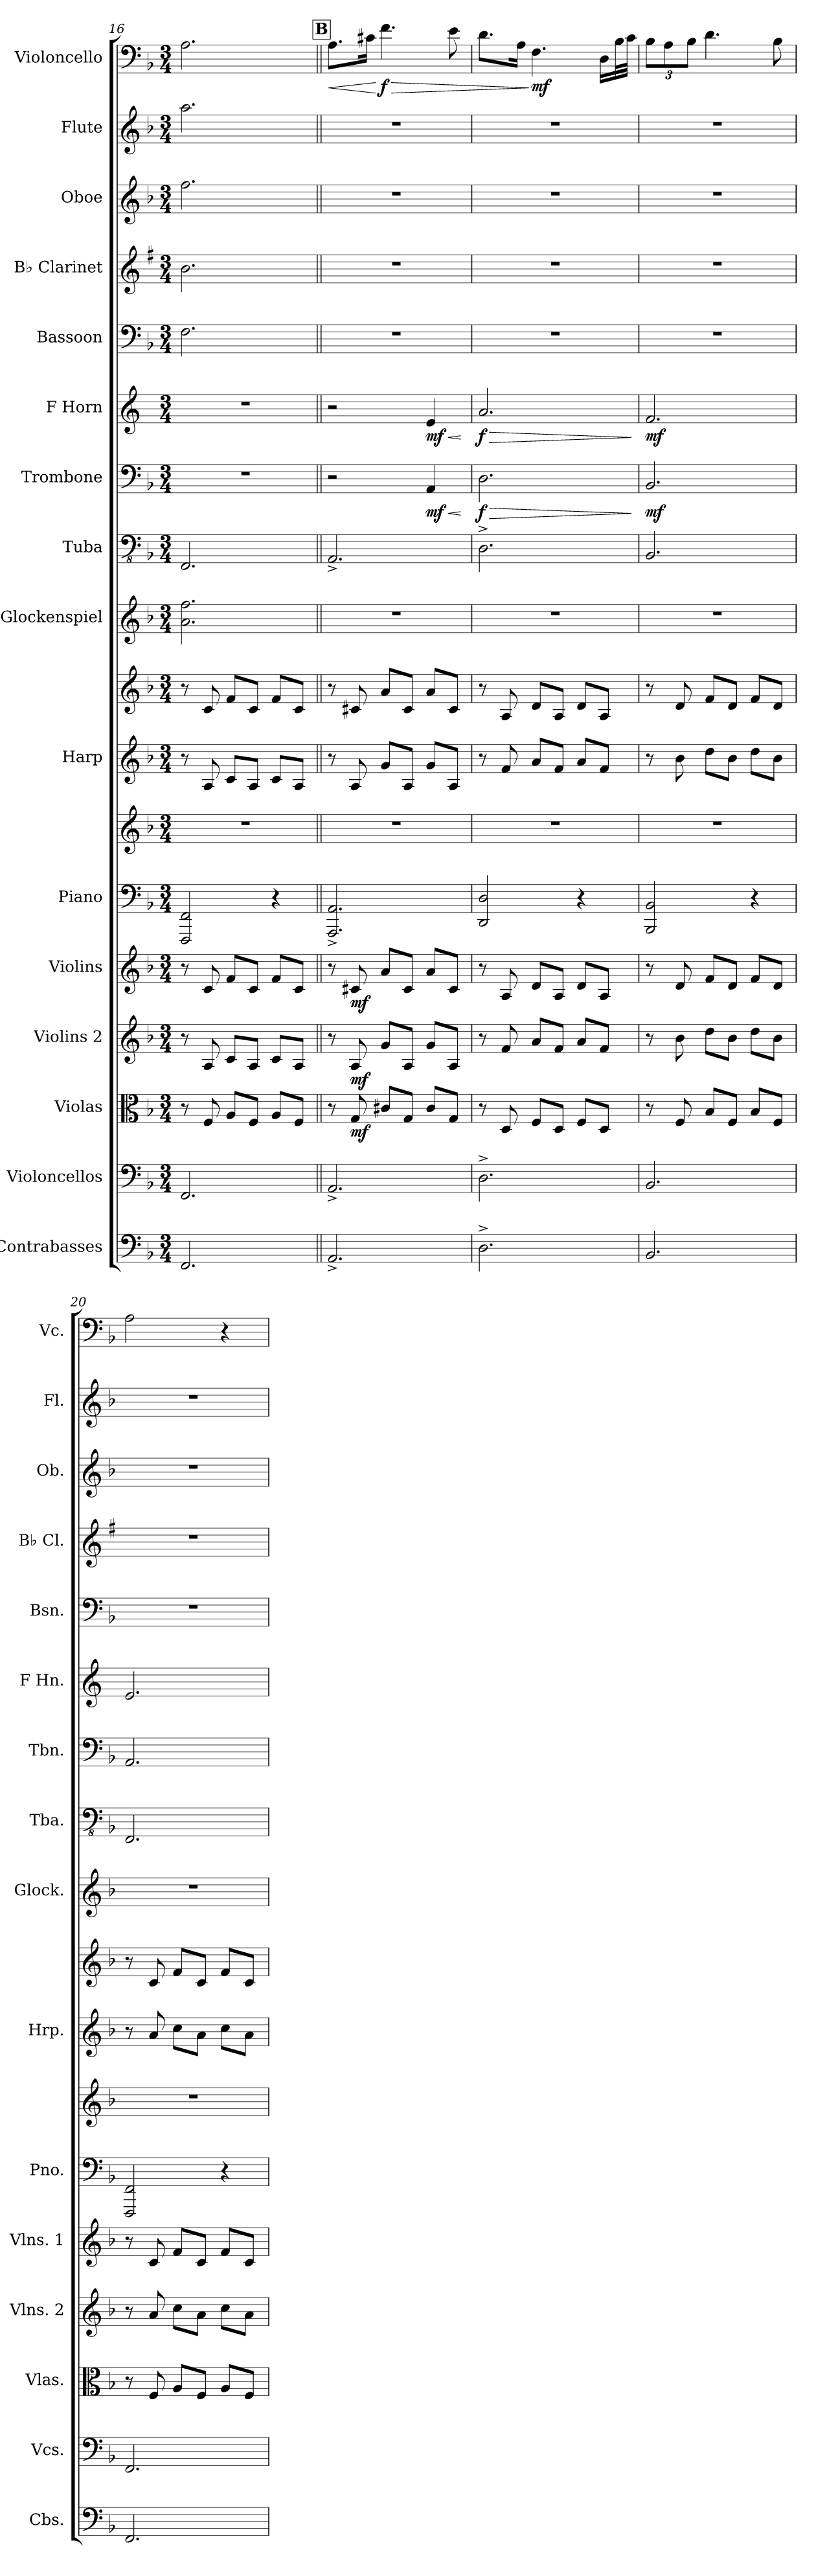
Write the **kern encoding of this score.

**kern	**kern	**kern	**dynam	**kern	**dynam	**kern	**dynam	**kern	**kern	**kern	**kern	**dynam	**kern	**kern	**kern	**dynam	**kern	**dynam	**kern	**kern	**kern	**kern	**kern	**dynam
*part16	*part15	*part14	*part14	*part13	*part13	*part12	*part12	*part11	*part11	*part10	*part10	*part10	*part9	*part8	*part7	*part7	*part6	*part6	*part5	*part4	*part3	*part2	*part1	*part1
*staff18	*staff17	*staff16	*staff16	*staff15	*staff15	*staff14	*staff14	*staff13	*staff12	*staff11	*staff10	*staff10/11	*staff9	*staff8	*staff7	*staff7	*staff6	*staff6	*staff5	*staff4	*staff3	*staff2	*staff1	*staff1
*I"Contrabasses	*I"Violoncellos	*I"Violas	*	*I"Violins 2	*	*I"Violins	*	*I"Piano	*	*I"Harp	*	*	*I"Glockenspiel	*I"Tuba	*I"Trombone	*	*I"F Horn	*	*I"Bassoon	*I"B♭ Clarinet	*I"Oboe	*I"Flute	*I"Violoncello	*
*I'Cbs.	*I'Vcs.	*I'Vlas.	*	*I'Vlns. 2	*	*I'Vlns. 1	*	*I'Pno.	*	*I'Hrp.	*	*	*I'Glock.	*I'Tba.	*I'Tbn.	*	*I'F Hn.	*	*I'Bsn.	*I'B♭ Cl.	*I'Ob.	*I'Fl.	*I'Vc.	*
*clefF4	*clefF4	*clefC3	*	*clefG2	*	*clefG2	*	*clefF4	*clefG2	*clefG2	*clefG2	*	*clefG2	*clefFv4	*clefF4	*	*clefG2	*	*clefF4	*clefG2	*clefG2	*clefG2	*clefF4	*
*ITrd7c12	*	*	*	*	*	*	*	*	*	*	*	*	*ITrd-14c-24	*	*	*	*ITrd4c7	*	*	*ITrd1c2	*	*	*	*
*k[b-]	*k[b-]	*k[b-]	*	*k[b-]	*	*k[b-]	*	*k[b-]	*k[b-]	*k[b-]	*k[b-]	*	*k[b-]	*k[b-]	*k[b-]	*	*k[b-]	*	*k[b-]	*k[b-]	*k[b-]	*k[b-]	*k[b-]	*
*M3/4	*M3/4	*M3/4	*	*M3/4	*	*M3/4	*	*M3/4	*M3/4	*M3/4	*M3/4	*	*M3/4	*M3/4	*M3/4	*	*M3/4	*	*M3/4	*M3/4	*M3/4	*M3/4	*M3/4	*
=16	=16	=16	=16	=16	=16	=16	=16	=16	=16	=16	=16	=16	=16	=16	=16	=16	=16	=16	=16	=16	=16	=16	=16	=16
2.FFF/	2.FF/	8r	.	8r	.	8r	.	2FFF/ 2FF/	2.r	8r	8r	.	2.aaa\ 2.ffff\	2.FFF/	2.r	.	2.r	.	2.F\	2.a\	2.ff\	2.aa\	2.A\	.
.	.	8F/	.	8A/	.	8c/	.	.	.	8A/	8c/	.	.	.	.	.	.	.	.	.	.	.	.	.
.	.	8A/L	.	8c/L	.	8f/L	.	.	.	8c/L	8f/L	.	.	.	.	.	.	.	.	.	.	.	.	.
.	.	8F/J	.	8A/J	.	8c/J	.	.	.	8A/J	8c/J	.	.	.	.	.	.	.	.	.	.	.	.	.
.	.	8A/L	.	8c/L	.	8f/L	.	4r	.	8c/L	8f/L	.	.	.	.	.	.	.	.	.	.	.	.	.
.	.	8F/J	.	8A/J	.	8c/J	.	.	.	8A/J	8c/J	.	.	.	.	.	.	.	.	.	.	.	.	.
!!LO:PB:g=z
!!LO:REH:place=s1:a:B:fs=14:t=B
=17||	=17||	=17||	=17||	=17||	=17||	=17||	=17||	=17||	=17||	=17||	=17||	=17||	=17||	=17||	=17||	=17||	=17||	=17||	=17||	=17||	=17||	=17||	=17||	=17||
!	!	!	!	!	!	!	!	!	!	!	!	!	!	!	!	!	!	!	!	!	!	!	!	!LO:HP:b
2.AAA^/	2.AA^/	8r	.	8r	.	8r	.	2.AAA/^ 2.AA/^	2.r	8r	8r	.	2.r	2.AAA^/	2r	.	2r	.	2.r	2.r	2.r	2.r	8.A\L	<
!	!	!	!LO:DY:b	!	!LO:DY:b	!	!LO:DY:b	!	!	!	!	!LO:DY:b=2	!	!	!	!	!	!	!	!	!	!	!	!
!	!	!	!	!	!	!	!	!	!	!	!	!LO:DY:n=1:b	!	!	!	!	!	!	!	!	!	!	!	!
.	.	8G/	mf	8A/	mf	8c#X/	mf	.	.	8A/	8c#X/	mf mf	.	.	.	.	.	.	.	.	.	.	.	.
.	.	.	.	.	.	.	.	.	.	.	.	.	.	.	.	.	.	.	.	.	.	.	16c#X\Jk	.
!	!	!	!	!	!	!	!	!	!	!	!	!	!	!	!	!	!	!	!	!	!	!	!	!LO:HP:n=1:b
!	!	!	!	!	!	!	!	!	!	!	!	!	!	!	!	!	!	!	!	!	!	!	!	!LO:DY:n=1:b
.	.	8c#X/L	.	8g/L	.	8a/L	.	.	.	8g/L	8a/L	.	.	.	.	.	.	.	.	.	.	.	4.f\	[ > f
.	.	8G/J	.	8A/J	.	8c#/J	.	.	.	8A/J	8c#/J	.	.	.	.	.	.	.	.	.	.	.	.	.
!	!	!	!	!	!	!	!	!	!	!	!	!	!	!	!	!LO:HP:b	!	!LO:HP:b	!	!	!	!	!	!
!	!	!	!	!	!	!	!	!	!	!	!	!	!	!	!	!LO:DY:n=1:b	!	!LO:DY:n=1:b	!	!	!	!	!	!
.	.	8c#/L	.	8g/L	.	8a/L	.	.	.	8g/L	8a/L	.	.	.	4AA/	< mf	4A/	< mf	.	.	.	.	.	.
.	.	8G/J	.	8A/J	.	8c#/J	.	.	.	8A/J	8c#/J	.	.	.	.	.	.	.	.	.	.	.	8e\	.
.	.	.	.	.	.	.	.	.	.	.	.	.	.	.	.	[	.	[	.	.	.	.	.	.
=18	=18	=18	=18	=18	=18	=18	=18	=18	=18	=18	=18	=18	=18	=18	=18	=18	=18	=18	=18	=18	=18	=18	=18	=18
!	!	!	!	!	!	!	!	!	!	!	!	!	!	!	!	!LO:HP:b	!	!LO:HP:b	!	!	!	!	!	!
!	!	!	!	!	!	!	!	!	!	!	!	!	!	!	!	!LO:DY:n=1:b	!	!LO:DY:n=1:b	!	!	!	!	!	!
2.DD^\	2.D^\	8r	.	8r	.	8r	.	2DD/ 2D/	2.r	8r	8r	.	2.r	2.DD^\	2.D\	> f	2.d/	> f	2.r	2.r	2.r	2.r	8.d\L	.
.	.	8D/	.	8f/	.	8A/	.	.	.	8f/	8A/	.	.	.	.	.	.	.	.	.	.	.	.	.
.	.	.	.	.	.	.	.	.	.	.	.	.	.	.	.	.	.	.	.	.	.	.	16A\Jk	.
!	!	!	!	!	!	!	!	!	!	!	!	!	!	!	!	!	!	!	!	!	!	!	!	!LO:DY:n=1:b
.	.	8F/L	.	8a/L	.	8d/L	.	.	.	8a/L	8d/L	.	.	.	.	.	.	.	.	.	.	.	4.F\	] mf
.	.	8D/J	.	8f/J	.	8A/J	.	.	.	8f/J	8A/J	.	.	.	.	.	.	.	.	.	.	.	.	.
.	.	8F/L	.	8a/L	.	8d/L	.	4r	.	8a/L	8d/L	.	.	.	.	.	.	.	.	.	.	.	.	.
.	.	8D/J	.	8f/J	.	8A/J	.	.	.	8f/J	8A/J	.	.	.	.	.	.	.	.	.	.	.	16D\LL	.
.	.	.	.	.	.	.	.	.	.	.	.	.	.	.	.	.	.	.	.	.	.	.	32B-\L	.
.	.	.	.	.	.	.	.	.	.	.	.	.	.	.	.	.	.	.	.	.	.	.	32c\JJJ	.
.	.	.	.	.	.	.	.	.	.	.	.	.	.	.	.	]	.	]	.	.	.	.	.	.
=19	=19	=19	=19	=19	=19	=19	=19	=19	=19	=19	=19	=19	=19	=19	=19	=19	=19	=19	=19	=19	=19	=19	=19	=19
*	*	*	*	*	*	*	*	*	*	*	*	*	*	*	*	*	*	*	*	*	*	*	*Xbrackettup	*
!	!	!	!	!	!	!	!	!	!	!	!	!	!	!	!	!LO:DY:b	!	!LO:DY:b	!	!	!	!	!	!
2.BBB-/	2.BB-/	8r	.	8r	.	8r	.	2BBB-/ 2BB-/	2.r	8r	8r	.	2.r	2.BBB-/	2.BB-/	mf	2.B-/	mf	2.r	2.r	2.r	2.r	12B-\L	.
.	.	.	.	.	.	.	.	.	.	.	.	.	.	.	.	.	.	.	.	.	.	.	12A\	.
.	.	8F/	.	8b-\	.	8d/	.	.	.	8b-\	8d/	.	.	.	.	.	.	.	.	.	.	.	.	.
.	.	.	.	.	.	.	.	.	.	.	.	.	.	.	.	.	.	.	.	.	.	.	12B-\J	.
.	.	8B-/L	.	8dd\L	.	8f/L	.	.	.	8dd\L	8f/L	.	.	.	.	.	.	.	.	.	.	.	4.d\	.
.	.	8F/J	.	8b-\J	.	8d/J	.	.	.	8b-\J	8d/J	.	.	.	.	.	.	.	.	.	.	.	.	.
.	.	8B-/L	.	8dd\L	.	8f/L	.	4r	.	8dd\L	8f/L	.	.	.	.	.	.	.	.	.	.	.	.	.
.	.	8F/J	.	8b-\J	.	8d/J	.	.	.	8b-\J	8d/J	.	.	.	.	.	.	.	.	.	.	.	8B-\	.
=20	=20	=20	=20	=20	=20	=20	=20	=20	=20	=20	=20	=20	=20	=20	=20	=20	=20	=20	=20	=20	=20	=20	=20	=20
2.FFF/	2.FF/	8r	.	8r	.	8r	.	2FFF/ 2FF/	2.r	8r	8r	.	2.r	2.FFF/	2.AA/	.	2.A/	.	2.r	2.r	2.r	2.r	2A\	.
.	.	8F/	.	8a/	.	8c/	.	.	.	8a/	8c/	.	.	.	.	.	.	.	.	.	.	.	.	.
.	.	8A/L	.	8cc\L	.	8f/L	.	.	.	8cc\L	8f/L	.	.	.	.	.	.	.	.	.	.	.	.	.
.	.	8F/J	.	8a\J	.	8c/J	.	.	.	8a\J	8c/J	.	.	.	.	.	.	.	.	.	.	.	.	.
.	.	8A/L	.	8cc\L	.	8f/L	.	4r	.	8cc\L	8f/L	.	.	.	.	.	.	.	.	.	.	.	4r	.
.	.	8F/J	.	8a\J	.	8c/J	.	.	.	8a\J	8c/J	.	.	.	.	.	.	.	.	.	.	.	.	.
=	=	=	=	=	=	=	=	=	=	=	=	=	=	=	=	=	=	=	=	=	=	=	=	=
*-	*-	*-	*-	*-	*-	*-	*-	*-	*-	*-	*-	*-	*-	*-	*-	*-	*-	*-	*-	*-	*-	*-	*-	*-
